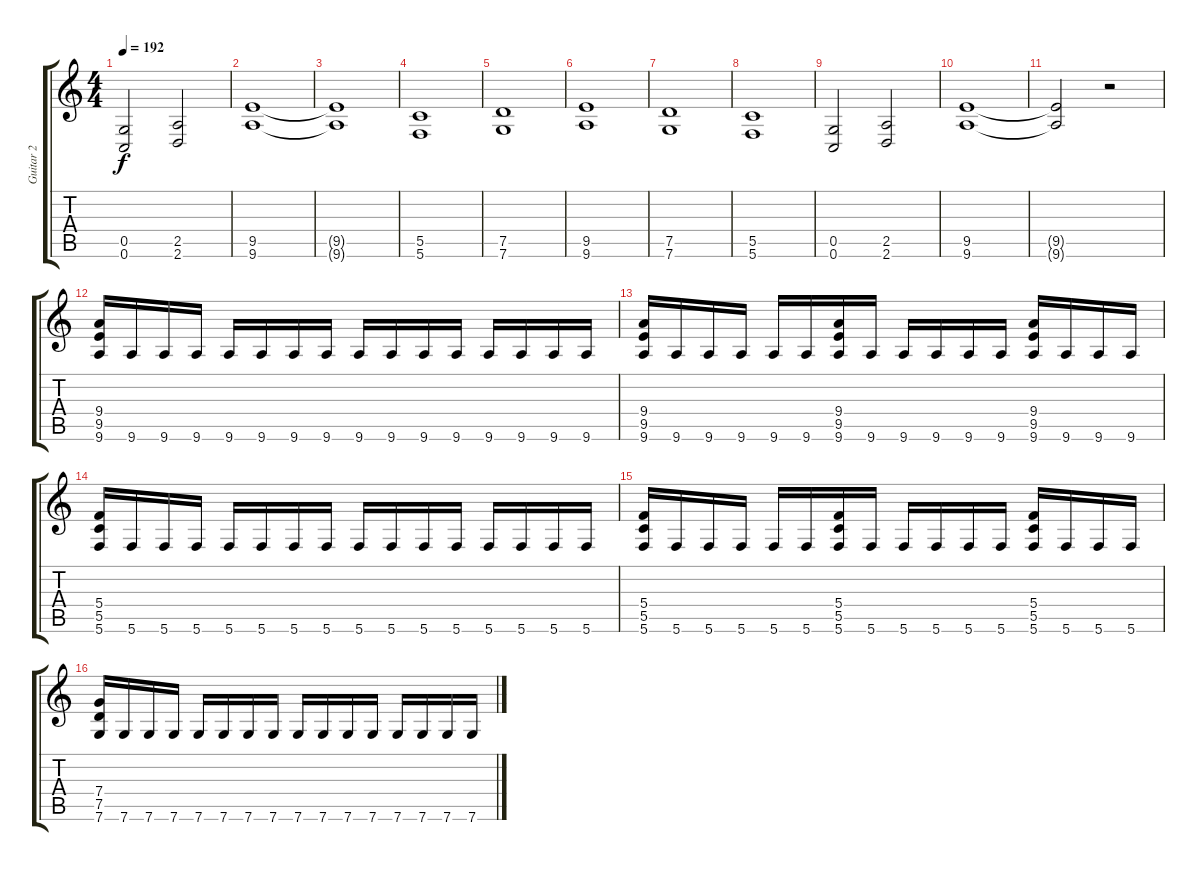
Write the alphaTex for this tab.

\track ("Guitar 2" "Guitar 2") {instrument distortionguitar}
\staff {score tabs}
\tuning (D4 A3 F3 C3 G2 C2) {hide}
\ts (4 4)
\tempo 192
\clef g2
\ks c
(0.5 0.6).2{dy f} (2.5 2.6).2 |
(9.5 9.6).1 |
(9.5{t} 9.6{t}).1 |
(5.5 5.6).1 |
(7.5 7.6).1 |
(9.5 9.6).1 |
(7.5 7.6).1 |
(5.5 5.6).1 |
(0.5 0.6).2 (2.5 2.6).2 |
(9.5 9.6).1 |
(9.5{t} 9.6{t}).2 r.2 |
(9.4 9.5 9.6).16 9.6.16 9.6.16 9.6.16 9.6.16 9.6.16 9.6.16 9.6.16 9.6.16 9.6.16 9.6.16 9.6.16 9.6.16 9.6.16 9.6.16 9.6.16 |
(9.4 9.5 9.6).16 9.6.16 9.6.16 9.6.16 9.6.16 9.6.16 (9.4 9.5 9.6).16 9.6.16 9.6.16 9.6.16 9.6.16 9.6.16 (9.4 9.5 9.6).16 9.6.16 9.6.16 9.6.16 |
(5.4 5.5 5.6).16 5.6.16 5.6.16 5.6.16 5.6.16 5.6.16 5.6.16 5.6.16 5.6.16 5.6.16 5.6.16 5.6.16 5.6.16 5.6.16 5.6.16 5.6.16 |
(5.4 5.5 5.6).16 5.6.16 5.6.16 5.6.16 5.6.16 5.6.16 (5.4 5.5 5.6).16 5.6.16 5.6.16 5.6.16 5.6.16 5.6.16 (5.4 5.5 5.6).16 5.6.16 5.6.16 5.6.16 |
(7.4 7.5 7.6).16 7.6.16 7.6.16 7.6.16 7.6.16 7.6.16 7.6.16 7.6.16 7.6.16 7.6.16 7.6.16 7.6.16 7.6.16 7.6.16 7.6.16 7.6.16
